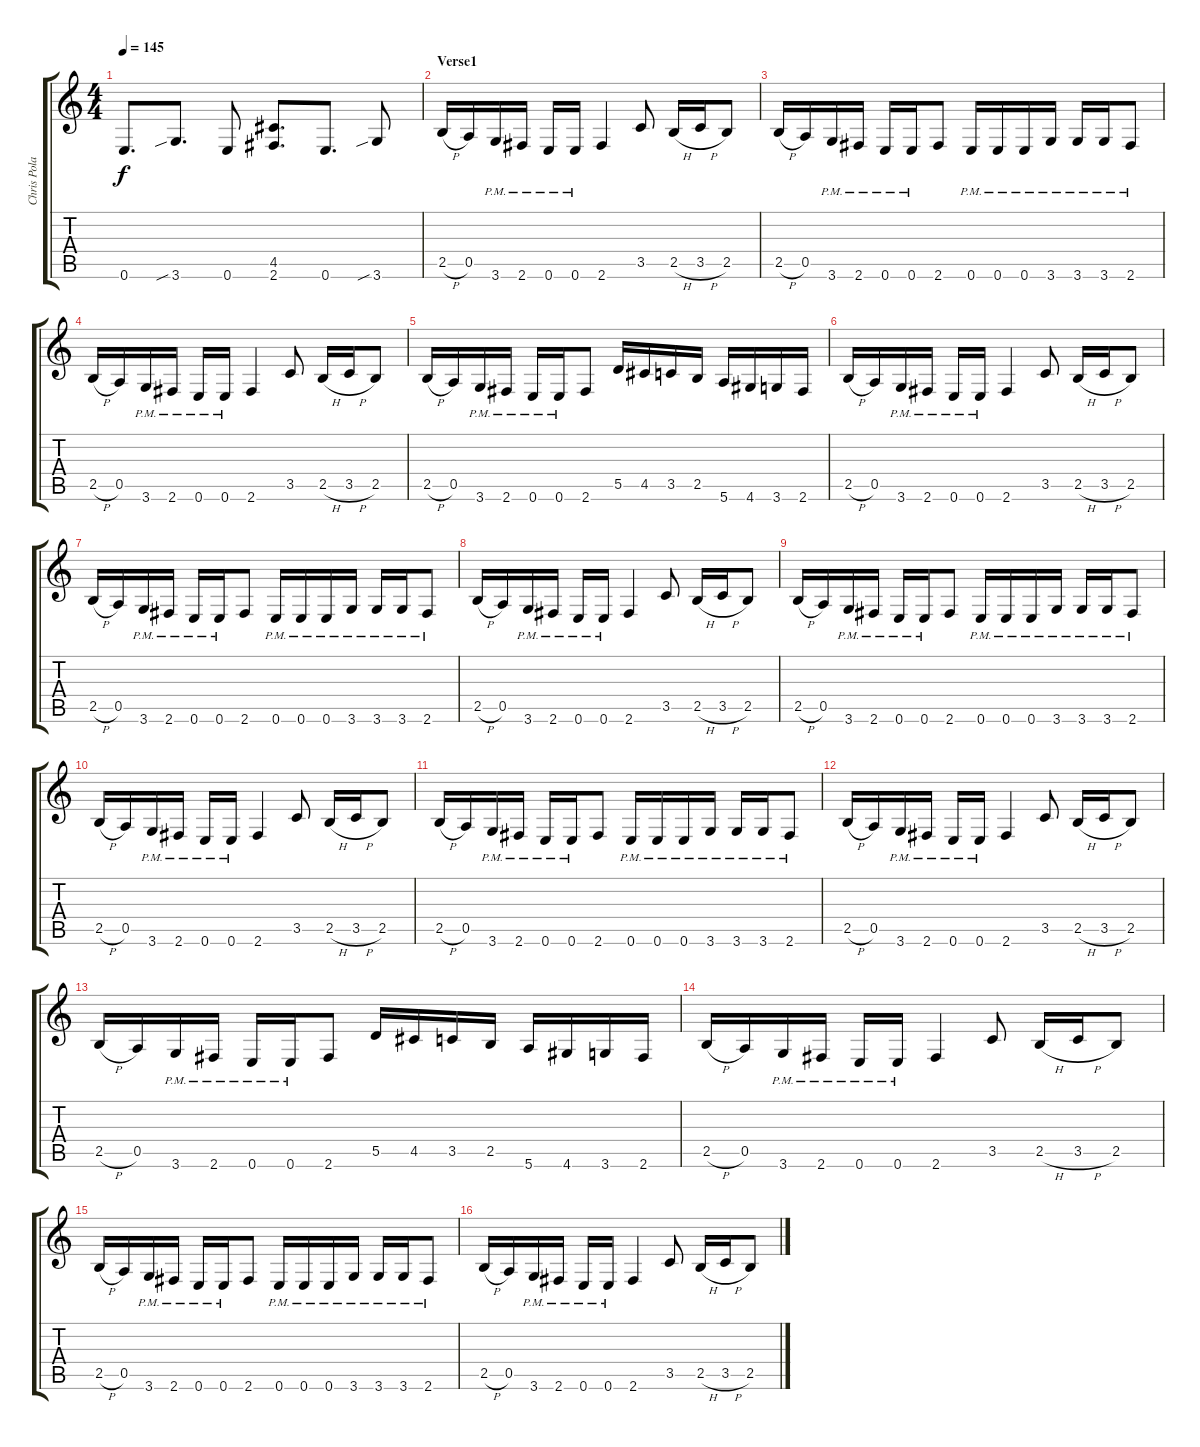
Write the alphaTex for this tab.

\track ("Chris Poland" "Chris Pola") {instrument distortionguitar}
\staff {score tabs}
\tuning (E4 B3 G3 D3 A2 E2) {hide}
\ts (4 4)
\tempo 145
\clef g2
\ks c
0.6.8{d dy f} 3.6{sib}.8{d} 0.6.8 (4.5 2.6).8{d} 0.6.8{d} 3.6{sib}.8 |
\section ("" "Verse1")
2.5{h}.16 0.5.16 3.6{pm}.16 2.6{pm}.16 0.6{pm}.16 0.6{pm}.16 2.6.4 3.5.8 2.5{h}.16 3.5{h}.16 2.5.8 |
2.5{h}.16 0.5.16 3.6{pm}.16 2.6{pm}.16 0.6{pm}.16 0.6{pm}.16 2.6.8 0.6{pm}.16 0.6{pm}.16 0.6{pm}.16 3.6{pm}.16 3.6{pm}.16 3.6{pm}.16 2.6{pm}.8 |
2.5{h}.16 0.5.16 3.6{pm}.16 2.6{pm}.16 0.6{pm}.16 0.6{pm}.16 2.6.4 3.5.8 2.5{h}.16 3.5{h}.16 2.5.8 |
2.5{h}.16 0.5.16 3.6{pm}.16 2.6{pm}.16 0.6{pm}.16 0.6{pm}.16 2.6.8 5.5.16 4.5.16 3.5.16 2.5.16 5.6.16 4.6.16 3.6.16 2.6.16 |
2.5{h}.16 0.5.16 3.6{pm}.16 2.6{pm}.16 0.6{pm}.16 0.6{pm}.16 2.6.4 3.5.8 2.5{h}.16 3.5{h}.16 2.5.8 |
2.5{h}.16 0.5.16 3.6{pm}.16 2.6{pm}.16 0.6{pm}.16 0.6{pm}.16 2.6.8 0.6{pm}.16 0.6{pm}.16 0.6{pm}.16 3.6{pm}.16 3.6{pm}.16 3.6{pm}.16 2.6{pm}.8 |
2.5{h}.16 0.5.16 3.6{pm}.16 2.6{pm}.16 0.6{pm}.16 0.6{pm}.16 2.6.4 3.5.8 2.5{h}.16 3.5{h}.16 2.5.8 |
2.5{h}.16 0.5.16 3.6{pm}.16 2.6{pm}.16 0.6{pm}.16 0.6{pm}.16 2.6.8 0.6{pm}.16 0.6{pm}.16 0.6{pm}.16 3.6{pm}.16 3.6{pm}.16 3.6{pm}.16 2.6{pm}.8 |
2.5{h}.16 0.5.16 3.6{pm}.16 2.6{pm}.16 0.6{pm}.16 0.6{pm}.16 2.6.4 3.5.8 2.5{h}.16 3.5{h}.16 2.5.8 |
2.5{h}.16 0.5.16 3.6{pm}.16 2.6{pm}.16 0.6{pm}.16 0.6{pm}.16 2.6.8 0.6{pm}.16 0.6{pm}.16 0.6{pm}.16 3.6{pm}.16 3.6{pm}.16 3.6{pm}.16 2.6{pm}.8 |
2.5{h}.16 0.5.16 3.6{pm}.16 2.6{pm}.16 0.6{pm}.16 0.6{pm}.16 2.6.4 3.5.8 2.5{h}.16 3.5{h}.16 2.5.8 |
2.5{h}.16 0.5.16 3.6{pm}.16 2.6{pm}.16 0.6{pm}.16 0.6{pm}.16 2.6.8 5.5.16 4.5.16 3.5.16 2.5.16 5.6.16 4.6.16 3.6.16 2.6.16 |
2.5{h}.16 0.5.16 3.6{pm}.16 2.6{pm}.16 0.6{pm}.16 0.6{pm}.16 2.6.4 3.5.8 2.5{h}.16 3.5{h}.16 2.5.8 |
2.5{h}.16 0.5.16 3.6{pm}.16 2.6{pm}.16 0.6{pm}.16 0.6{pm}.16 2.6.8 0.6{pm}.16 0.6{pm}.16 0.6{pm}.16 3.6{pm}.16 3.6{pm}.16 3.6{pm}.16 2.6{pm}.8 |
2.5{h}.16 0.5.16 3.6{pm}.16 2.6{pm}.16 0.6{pm}.16 0.6{pm}.16 2.6.4 3.5.8 2.5{h}.16 3.5{h}.16 2.5.8
